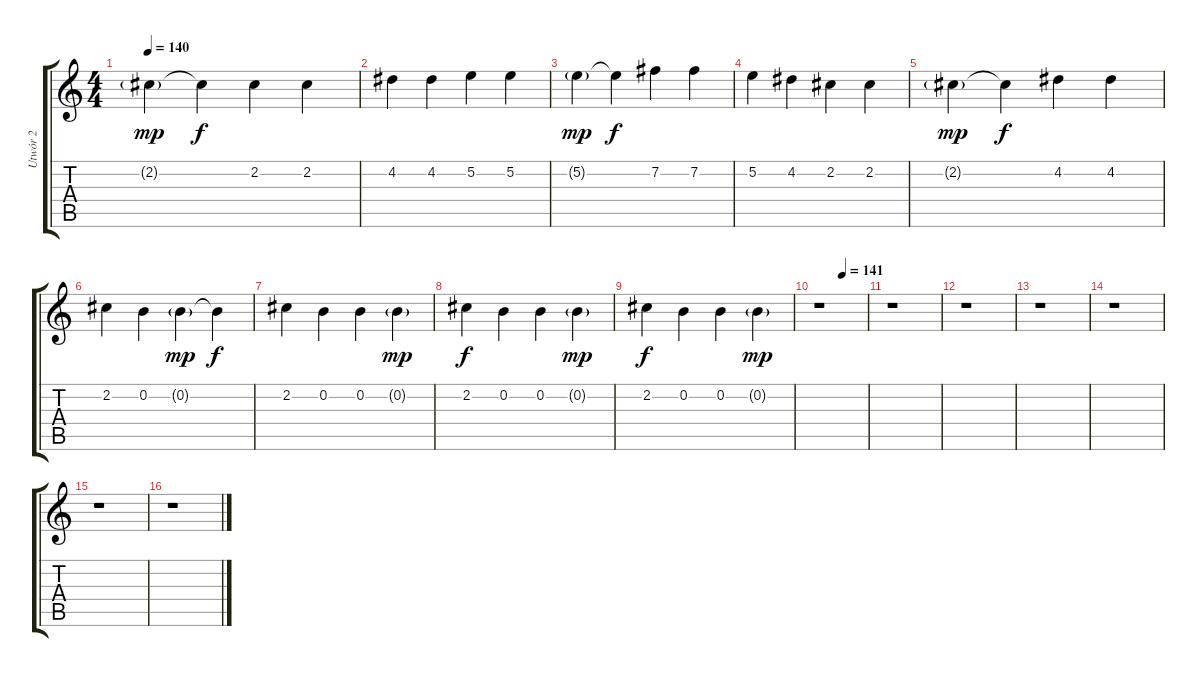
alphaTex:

\track ("Utwór 2" "Utwór 2") {instrument electricguitarclean}
\staff {score tabs}
\tuning (E4 B3 G3 D3 A2 E2) {hide}
\ts (4 4)
\tempo 140
\clef g2
\ks c
2.2{g}.4{dy mp} 2.2{t}.4{dy f} 2.2.4 2.2.4 |
4.2.4 4.2.4 5.2.4 5.2.4 |
5.2{g}.4{dy mp} 5.2{t}.4{dy f} 7.2.4 7.2.4 |
5.2.4 4.2.4 2.2.4 2.2.4 |
2.2{g}.4{dy mp} 2.2{t}.4{dy f} 4.2.4 4.2.4 |
2.2.4 0.2.4 0.2{g}.4{dy mp} 0.2{t}.4{dy f} |
2.2.4 0.2.4 0.2.4 0.2{g}.4{dy mp} |
2.2.4{dy f} 0.2.4 0.2.4 0.2{g}.4{dy mp} |
2.2.4{dy f} 0.2.4 0.2.4 0.2{g}.4{dy mp} |
\tempo (141 0.5)
r.1 |
r.1 |
r.1 |
r.1 |
r.1 |
r.1 |
r.1
